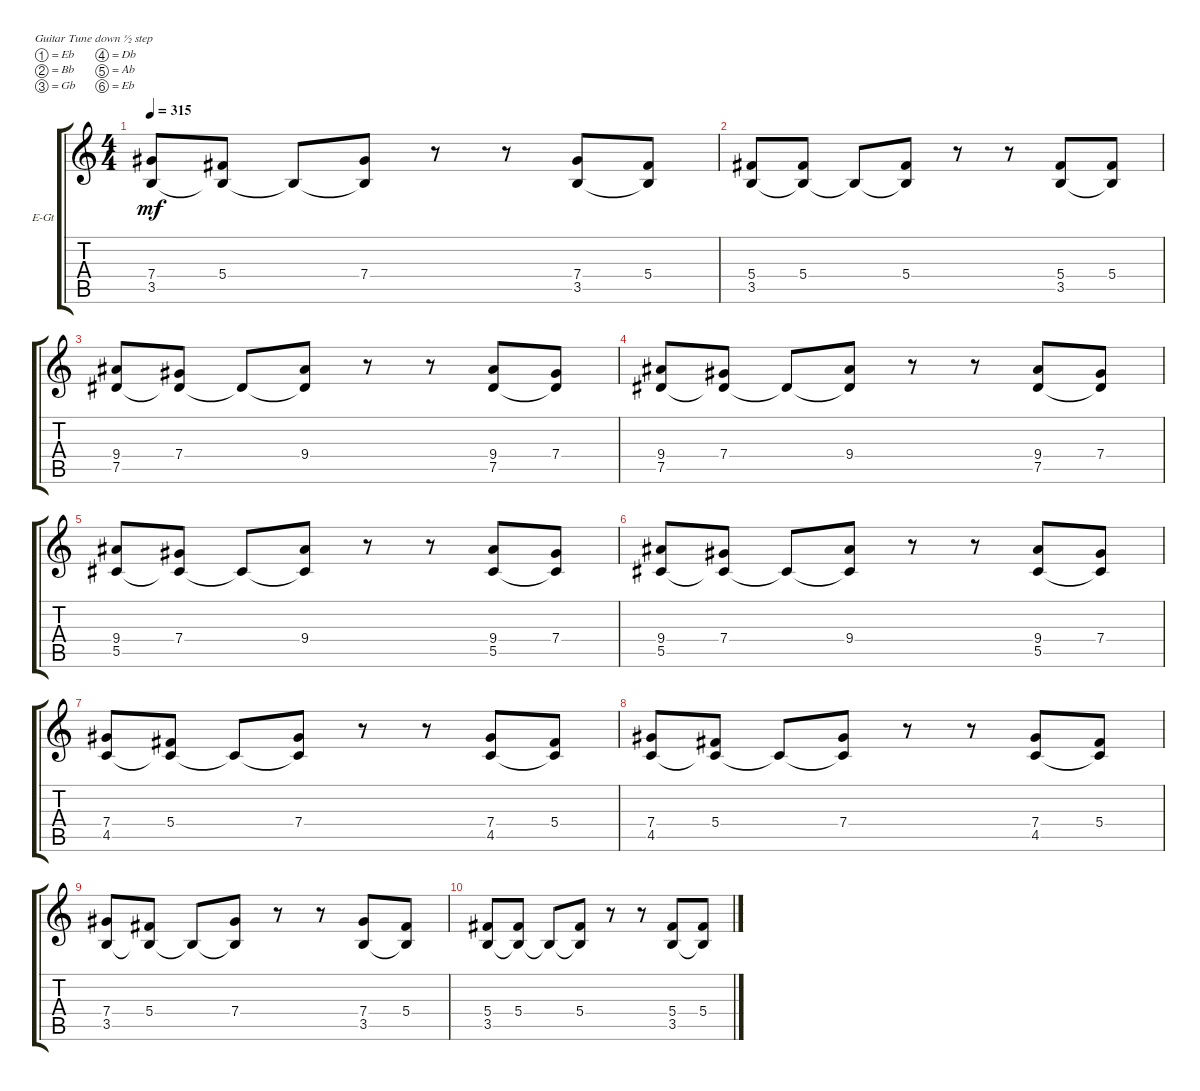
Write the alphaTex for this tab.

\bracketExtendMode groupsimilarinstruments
\firstSystemTrackNameOrientation horizontal
\otherSystemsTrackNameOrientation horizontal
\track ("solo" "E-Gt") {instrument distortionguitar}
\staff {score tabs}
\tuning (Eb4 Bb3 Gb3 Db3 Ab2 Eb2)
\ts (4 4)
\tempo 315
\clef g2
\ks c
(7.4 3.5).8{dy mf} (5.4 3.5{t}).8 3.5{t}.8 (7.4 3.5{t}).8 r.8 r.8 (7.4 3.5).8 (5.4 3.5{t}).8 |
(5.4 3.5).8 (5.4 3.5{t}).8 3.5{t}.8 (5.4 3.5{t}).8 r.8 r.8 (5.4 3.5).8 (5.4 3.5{t}).8 |
(9.4 7.5).8 (7.4 7.5{t}).8 7.5{t}.8 (9.4 7.5{t}).8 r.8 r.8 (9.4 7.5).8 (7.4 7.5{t}).8 |
(9.4 7.5).8 (7.4 7.5{t}).8 7.5{t}.8 (9.4 7.5{t}).8 r.8 r.8 (9.4 7.5).8 (7.4 7.5{t}).8 |
(9.4 5.5).8 (7.4 5.5{t}).8 5.5{t}.8 (9.4 5.5{t}).8 r.8 r.8 (9.4 5.5).8 (7.4 5.5{t}).8 |
(9.4 5.5).8 (7.4 5.5{t}).8 5.5{t}.8 (9.4 5.5{t}).8 r.8 r.8 (9.4 5.5).8 (7.4 5.5{t}).8 |
(7.4 4.5).8 (5.4 4.5{t}).8 4.5{t}.8 (7.4 4.5{t}).8 r.8 r.8 (7.4 4.5).8 (5.4 4.5{t}).8 |
(7.4 4.5).8 (5.4 4.5{t}).8 4.5{t}.8 (7.4 4.5{t}).8 r.8 r.8 (7.4 4.5).8 (5.4 4.5{t}).8 |
(7.4 3.5).8 (5.4 3.5{t}).8 3.5{t}.8 (7.4 3.5{t}).8 r.8 r.8 (7.4 3.5).8 (5.4 3.5{t}).8 |
(5.4 3.5).8 (5.4 3.5{t}).8 3.5{t}.8 (5.4 3.5{t}).8 r.8 r.8 (5.4 3.5).8 (5.4 3.5{t}).8
